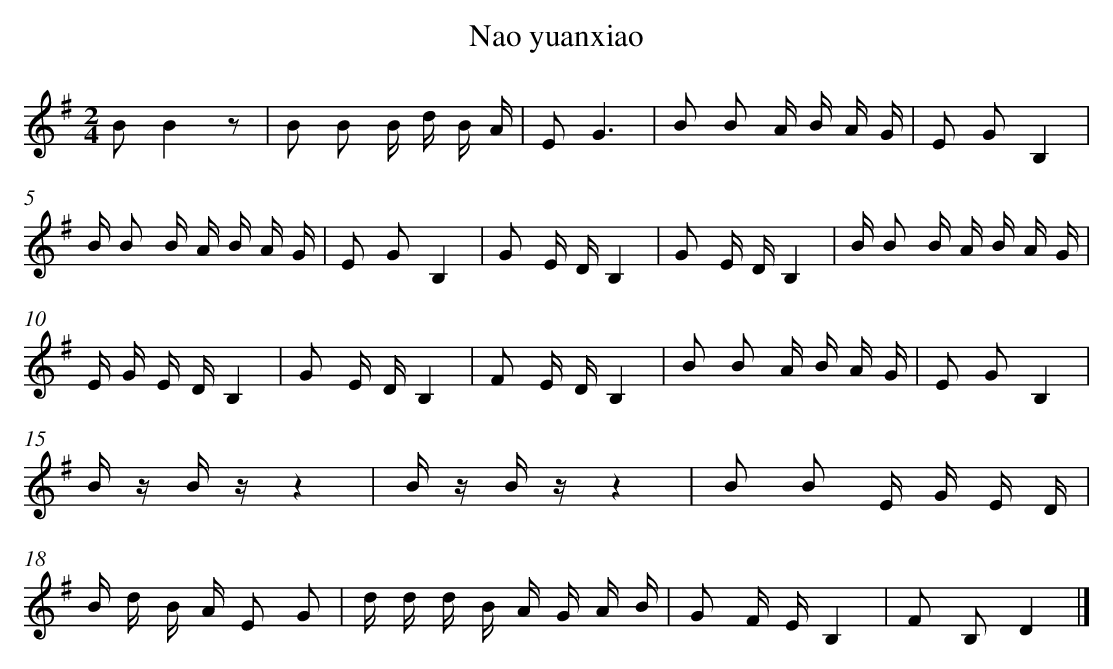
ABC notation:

X:1
T: Nao yuanxiao
L: 1/16
M: 2/4
K: G
B2B4z2 [I:setbarnb 1]|
B2 B2 B d B A |
E2G6 |
B2 B2 A B A G |
E2 G2B,4 |
B B2 B A B A G |
E2 G2B,4 |
G2 E DB,4 |
G2 E DB,4 |
B B2 B A B A G |
E G E DB,4 |
G2 E DB,4 |
F2 E DB,4 |
B2 B2 A B A G |
E2 G2B,4 |
B z B zz4 |
B z B zz4 |
B2 B2 E G E D |
B d B A E2 G2 |
d d d B A G A B |
G2 F EB,4 |
F2 B,2D4 |]
